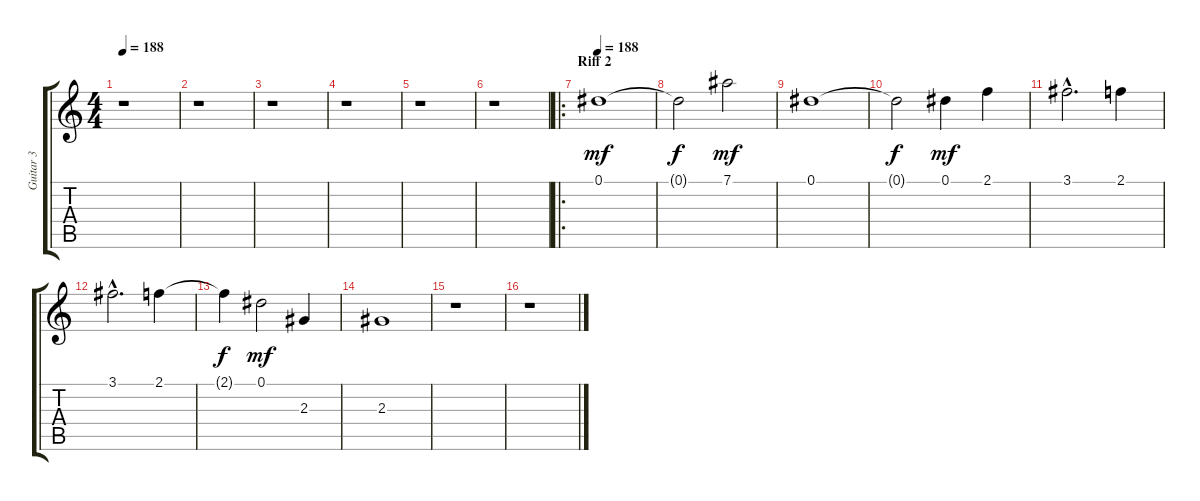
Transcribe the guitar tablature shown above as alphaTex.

\track ("Guitar 3" "Guitar 3") {instrument distortionguitar}
\staff {score tabs}
\tuning (Eb4 Bb3 Gb3 Db3 Ab2 Eb2) {hide}
\ts (4 4)
\tempo 188
\clef g2
\ks c
r.1{dy mf} |
r.1 |
r.1 |
r.1 |
r.1 |
r.1 |
\ro
\section ("" "Riff 2")
\tempo 188
0.1.1 |
0.1{t}.2{dy f} 7.1.2{dy mf} |
0.1.1 |
0.1{t}.2{dy f} 0.1.4{dy mf} 2.1.4 |
3.1{hac}.2{d} 2.1.4 |
3.1{hac}.2{d} 2.1.4 |
2.1{t}.4{dy f} 0.1.2{dy mf} 2.3.4 |
2.3.1 |
r.1 |
r.1
